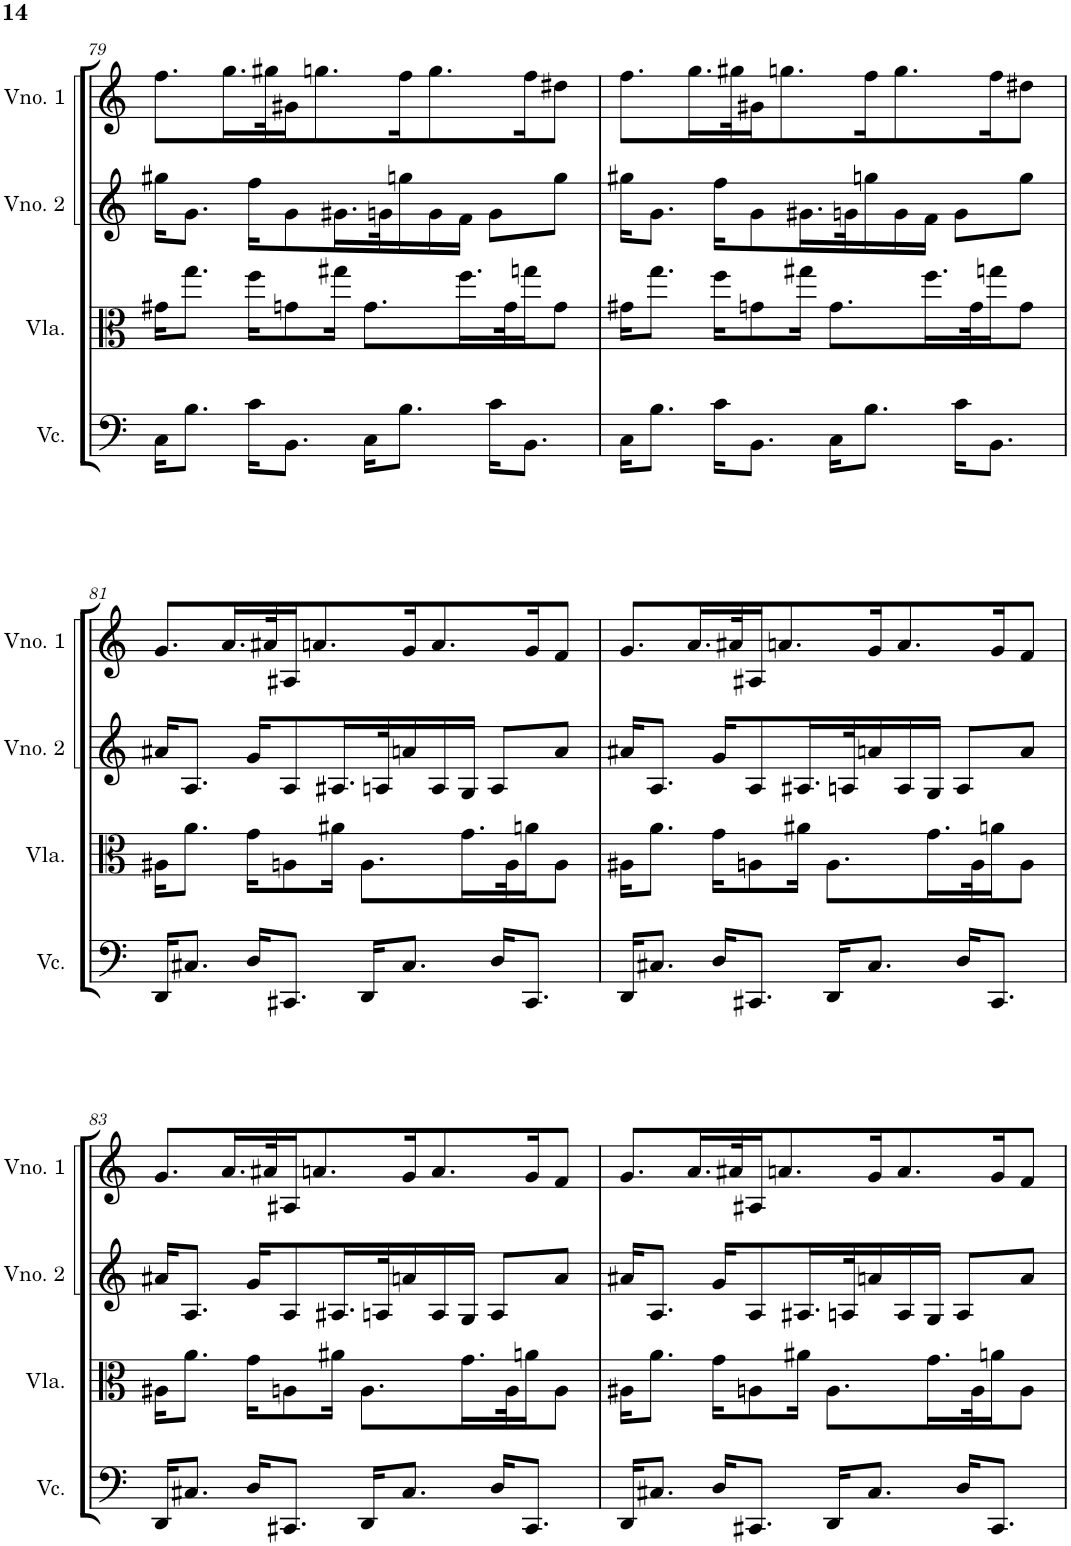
**kern	**kern	**kern	**kern
*part4	*part3	*part2	*part1
*staff4	*staff3	*staff2	*staff1
*I"Violoncelo	*I"Viola	*I"Violino 2	*I"Violino 1
*I'Vc.	*I'Vla.	*I'Vno. 2	*I'Vno. 1
!!LO:PB:g=z
*clefF4	*clefC3	*clefG2	*clefG2
*k[]	*k[]	*k[]	*k[]
*M4/4	*M4/4	*M4/4	*M4/4
=79	=79	=79	=79
16C\KL	16g#X\KL	16gg#X\KL	8.ff\L
8.B\J	8.gg\J	8.g\J	.
.	.	.	16.gg\L
16c\KL	16ff\KL	16ff\KL	.
.	.	.	32gg#X\K
8.BB\J	8gn\	8g\	16g#X\J
.	.	.	8.ggn\
.	16gg#X\Jk	16.g#X\L	.
16C\KL	8.g\L	.	.
.	.	32gn\K	.
8.B\J	.	16ggn\	16ff\K
.	.	16g\	8.gg\
.	16.ff\L	16f\JJ	.
16c\KL	.	8g\L	.
.	32g\K	.	.
8.BB\J	16ggn\J	.	16ff\K
.	8g\J	8gg\J	8dd#X\J
=80	=80	=80	=80
16C\KL	16g#X\KL	16gg#X\KL	8.ff\L
8.B\J	8.gg\J	8.g\J	.
.	.	.	16.gg\L
16c\KL	16ff\KL	16ff\KL	.
.	.	.	32gg#X\K
8.BB\J	8gn\	8g\	16g#X\J
.	.	.	8.ggn\
.	16gg#X\Jk	16.g#X\L	.
16C\KL	8.g\L	.	.
.	.	32gn\K	.
8.B\J	.	16ggn\	16ff\K
.	.	16g\	8.gg\
.	16.ff\L	16f\JJ	.
16c\KL	.	8g\L	.
.	32g\K	.	.
8.BB\J	16ggn\J	.	16ff\K
.	8g\J	8gg\J	8dd#X\J
!!LO:LB:g=z
=81	=81	=81	=81
16DD/KL	16A#X\KL	16a#X/KL	8.g/L
8.C#X/J	8.a\J	8.A/J	.
.	.	.	16.a/L
16D/KL	16g\KL	16g/KL	.
.	.	.	32a#X/K
8.CC#X/J	8An\	8A/	16A#X/J
.	.	.	8.an/
.	16a#X\Jk	16.A#X/L	.
16DD/KL	8.A\L	.	.
.	.	32An/K	.
8.C#/J	.	16an/	16g/K
.	.	16A/	8.a/
.	16.g\L	16G/JJ	.
16D/KL	.	8A/L	.
.	32A\K	.	.
8.CC#/J	16an\J	.	16g/K
.	8A\J	8a/J	8f/J
=82	=82	=82	=82
16DD/KL	16A#X\KL	16a#X/KL	8.g/L
8.C#X/J	8.a\J	8.A/J	.
.	.	.	16.a/L
16D/KL	16g\KL	16g/KL	.
.	.	.	32a#X/K
8.CC#X/J	8An\	8A/	16A#X/J
.	.	.	8.an/
.	16a#X\Jk	16.A#X/L	.
16DD/KL	8.A\L	.	.
.	.	32An/K	.
8.C#/J	.	16an/	16g/K
.	.	16A/	8.a/
.	16.g\L	16G/JJ	.
16D/KL	.	8A/L	.
.	32A\K	.	.
8.CC#/J	16an\J	.	16g/K
.	8A\J	8a/J	8f/J
!!LO:LB:g=z
=83	=83	=83	=83
16DD/KL	16A#X\KL	16a#X/KL	8.g/L
8.C#X/J	8.a\J	8.A/J	.
.	.	.	16.a/L
16D/KL	16g\KL	16g/KL	.
.	.	.	32a#X/K
8.CC#X/J	8An\	8A/	16A#X/J
.	.	.	8.an/
.	16a#X\Jk	16.A#X/L	.
16DD/KL	8.A\L	.	.
.	.	32An/K	.
8.C#/J	.	16an/	16g/K
.	.	16A/	8.a/
.	16.g\L	16G/JJ	.
16D/KL	.	8A/L	.
.	32A\K	.	.
8.CC#/J	16an\J	.	16g/K
.	8A\J	8a/J	8f/J
=84	=84	=84	=84
16DD/KL	16A#X\KL	16a#X/KL	8.g/L
8.C#X/J	8.a\J	8.A/J	.
.	.	.	16.a/L
16D/KL	16g\KL	16g/KL	.
.	.	.	32a#X/K
8.CC#X/J	8An\	8A/	16A#X/J
.	.	.	8.an/
.	16a#X\Jk	16.A#X/L	.
16DD/KL	8.A\L	.	.
.	.	32An/K	.
8.C#/J	.	16an/	16g/K
.	.	16A/	8.a/
.	16.g\L	16G/JJ	.
16D/KL	.	8A/L	.
.	32A\K	.	.
8.CC#/J	16an\J	.	16g/K
.	8A\J	8a/J	8f/J
=	=	=	=
*-	*-	*-	*-
